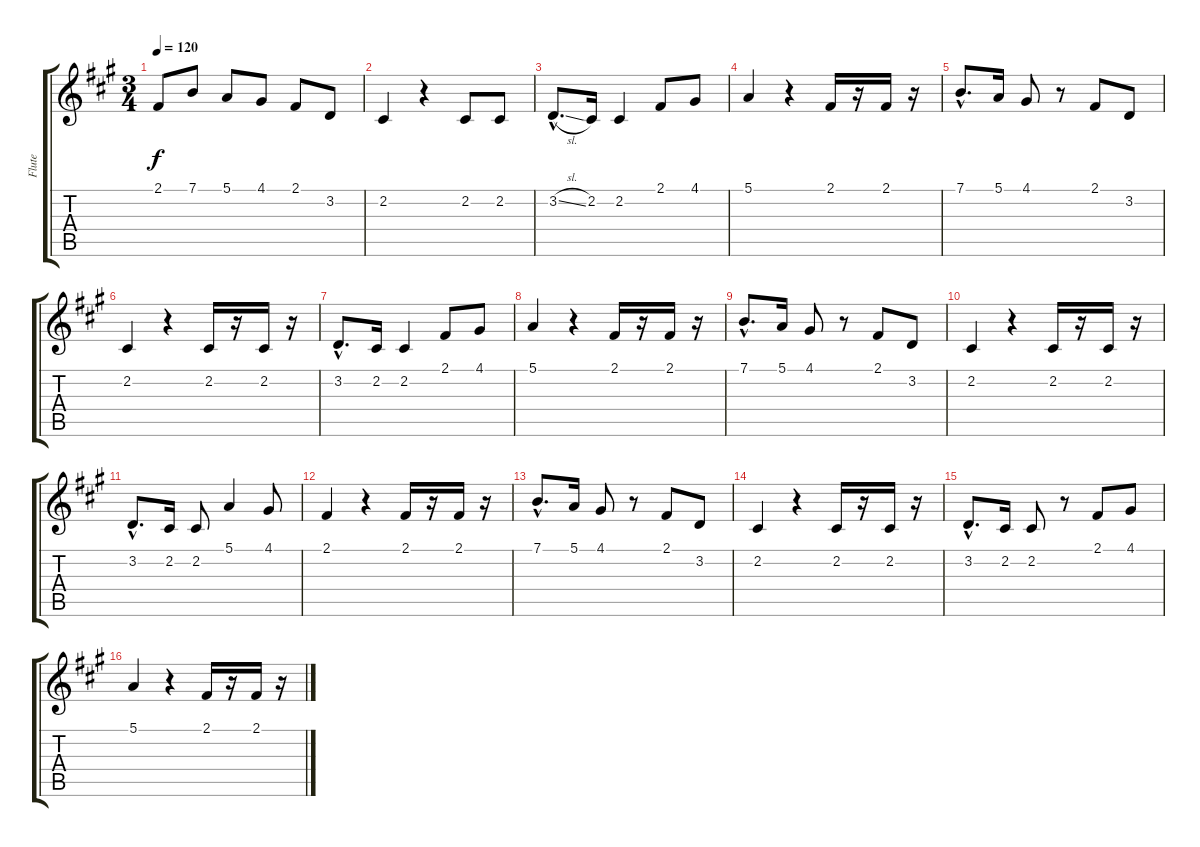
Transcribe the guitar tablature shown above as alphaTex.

\track ("Flute" "Flute") {instrument flute}
\staff {score tabs}
\tuning (E4 B3 G3 D3 A2 E2) {hide}
\ts (3 4)
\tempo 120
\clef g2
\ks f#minor
2.1.8{dy f} 7.1.8 5.1.8 4.1.8 2.1.8 3.2.8 |
2.2.4 r.4 2.2.8 2.2.8 |
3.2{sl hac}.8{d} 2.2.16 2.2.4 2.1.8 4.1.8 |
5.1.4 r.4 2.1.16 r.16 2.1.16 r.16 |
7.1{hac}.8{d} 5.1.16 4.1.8 r.8 2.1.8 3.2.8 |
2.2.4 r.4 2.2.16 r.16 2.2.16 r.16 |
3.2{hac}.8{d} 2.2.16 2.2.4 2.1.8 4.1.8 |
5.1.4 r.4 2.1.16 r.16 2.1.16 r.16 |
7.1{hac}.8{d} 5.1.16 4.1.8 r.8 2.1.8 3.2.8 |
2.2.4 r.4 2.2.16 r.16 2.2.16 r.16 |
3.2{hac}.8{d} 2.2.16 2.2.8 5.1.4 4.1.8 |
2.1.4 r.4 2.1.16 r.16 2.1.16 r.16 |
7.1{hac}.8{d} 5.1.16 4.1.8 r.8 2.1.8 3.2.8 |
2.2.4 r.4 2.2.16 r.16 2.2.16 r.16 |
3.2{hac}.8{d} 2.2.16 2.2.8 r.8 2.1.8 4.1.8 |
5.1.4 r.4 2.1.16 r.16 2.1.16 r.16
